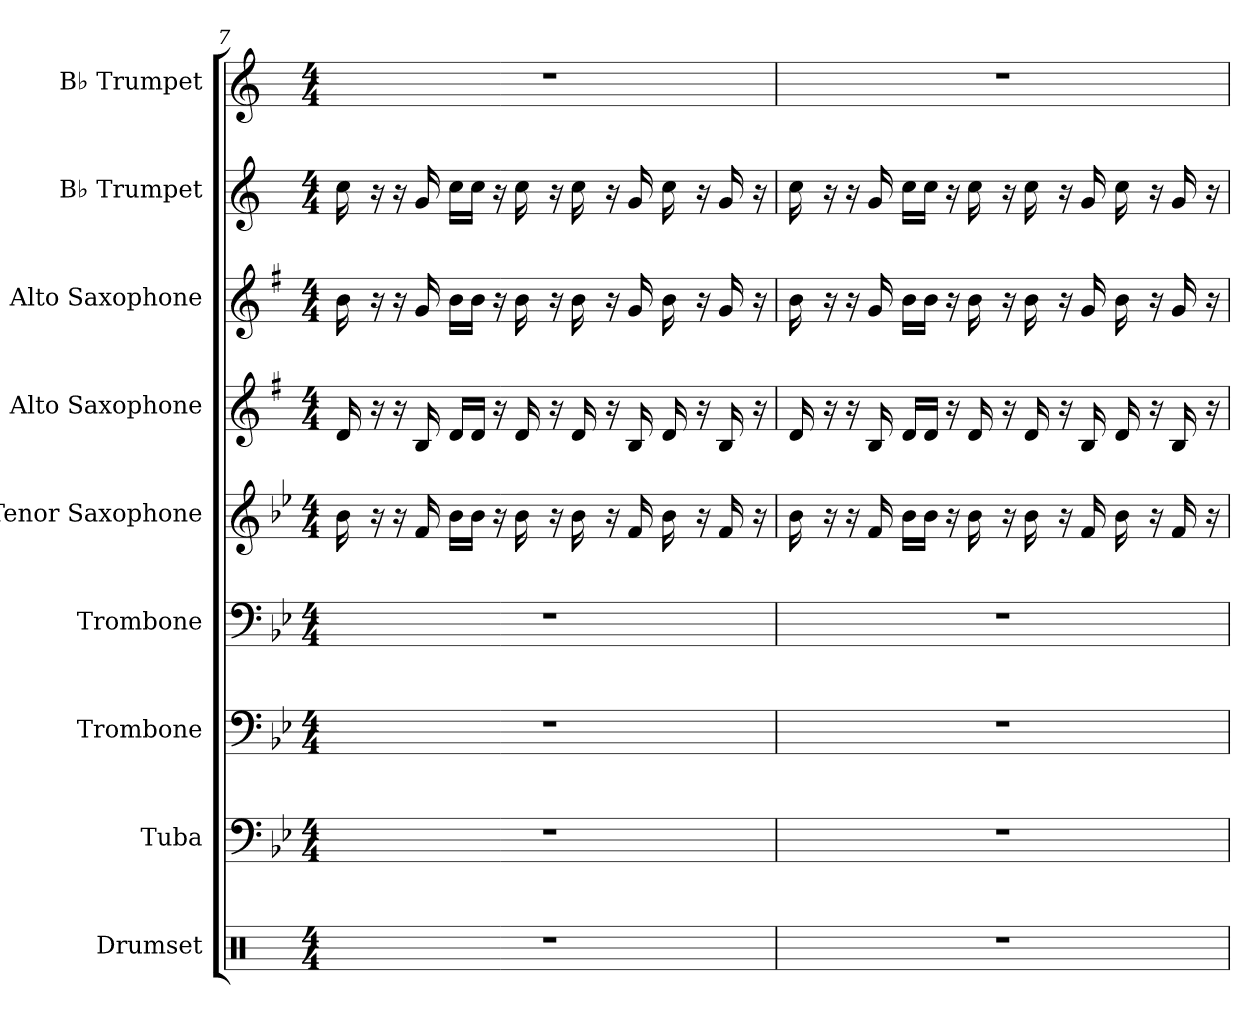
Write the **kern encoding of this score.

**kern	**kern	**kern	**kern	**kern	**kern	**kern	**kern	**kern
*part9	*part8	*part7	*part6	*part5	*part4	*part3	*part2	*part1
*staff9	*staff8	*staff7	*staff6	*staff5	*staff4	*staff3	*staff2	*staff1
*I"Drumset	*I"Tuba	*I"Trombone	*I"Trombone	*I"Tenor Saxophone	*I"Alto Saxophone	*I"Alto Saxophone	*I"B♭ Trumpet	*I"B♭ Trumpet
*I'D. Set	*I'Tba.	*I'Tbn.	*I'Tbn.	*I'T. Sax.	*I'A. Sax.	*I'A. Sax.	*I'B♭ Tpt.	*I'B♭ Tpt.
!!LO:PB:g=z
*clefX	*clefF4	*clefF4	*clefF4	*clefG2	*clefG2	*clefG2	*clefG2	*clefG2
*	*	*	*	*ITrd8c14	*ITrd5c9	*ITrd5c9	*ITrd1c2	*ITrd1c2
*k[]	*k[b-e-]	*k[b-e-]	*k[b-e-]	*k[b-e-]	*k[b-e-]	*k[b-e-]	*k[b-e-]	*k[b-e-]
*M4/4	*M4/4	*M4/4	*M4/4	*M4/4	*M4/4	*M4/4	*M4/4	*M4/4
=7	=7	=7	=7	=7	=7	=7	=7	=7
1r	1r	1r	1r	16B-\	16F/	16d\	16b-\	1r
.	.	.	.	16r	16r	16r	16r	.
.	.	.	.	16r	16r	16r	16r	.
.	.	.	.	16F/	16D/	16B-/	16f/	.
.	.	.	.	16B-\LL	16F/LL	16d\LL	16b-\LL	.
.	.	.	.	16B-\JJ	16F/JJ	16d\JJ	16b-\JJ	.
.	.	.	.	16r	16r	16r	16r	.
.	.	.	.	16B-\	16F/	16d\	16b-\	.
.	.	.	.	16r	16r	16r	16r	.
.	.	.	.	16B-\	16F/	16d\	16b-\	.
.	.	.	.	16r	16r	16r	16r	.
.	.	.	.	16F/	16D/	16B-/	16f/	.
.	.	.	.	16B-\	16F/	16d\	16b-\	.
.	.	.	.	16r	16r	16r	16r	.
.	.	.	.	16F/	16D/	16B-/	16f/	.
.	.	.	.	16r	16r	16r	16r	.
=8	=8	=8	=8	=8	=8	=8	=8	=8
1r	1r	1r	1r	16B-\	16F/	16d\	16b-\	1r
.	.	.	.	16r	16r	16r	16r	.
.	.	.	.	16r	16r	16r	16r	.
.	.	.	.	16F/	16D/	16B-/	16f/	.
.	.	.	.	16B-\LL	16F/LL	16d\LL	16b-\LL	.
.	.	.	.	16B-\JJ	16F/JJ	16d\JJ	16b-\JJ	.
.	.	.	.	16r	16r	16r	16r	.
.	.	.	.	16B-\	16F/	16d\	16b-\	.
.	.	.	.	16r	16r	16r	16r	.
.	.	.	.	16B-\	16F/	16d\	16b-\	.
.	.	.	.	16r	16r	16r	16r	.
.	.	.	.	16F/	16D/	16B-/	16f/	.
.	.	.	.	16B-\	16F/	16d\	16b-\	.
.	.	.	.	16r	16r	16r	16r	.
.	.	.	.	16F/	16D/	16B-/	16f/	.
.	.	.	.	16r	16r	16r	16r	.
=	=	=	=	=	=	=	=	=
*-	*-	*-	*-	*-	*-	*-	*-	*-
